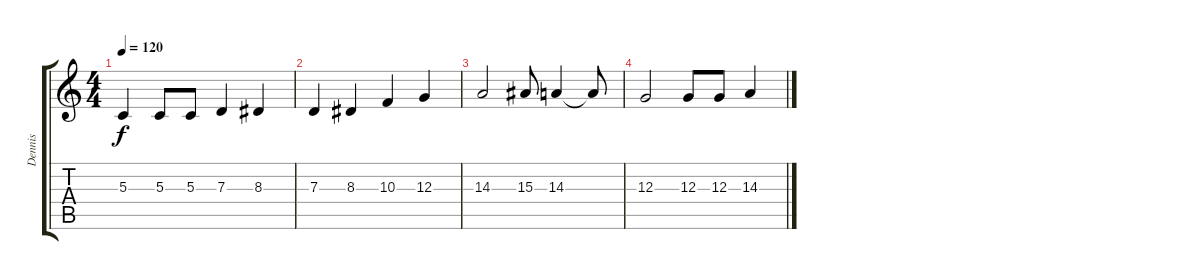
\track ("Dennis" "Dennis") {solo instrument tenorsax}
\staff {score tabs}
\tuning (E4 B3 G3 D3 A2 E2) {hide}
\ts (4 4)
\tempo 120
\clef g2
\ks c
5.3.4{dy f} 5.3.8 5.3.8 7.3.4 8.3.4 |
7.3.4 8.3.4 10.3.4 12.3.4 |
14.3.2 15.3.8 14.3.4 14.3{t}.8 |
12.3.2 12.3.8 12.3.8 14.3.4
